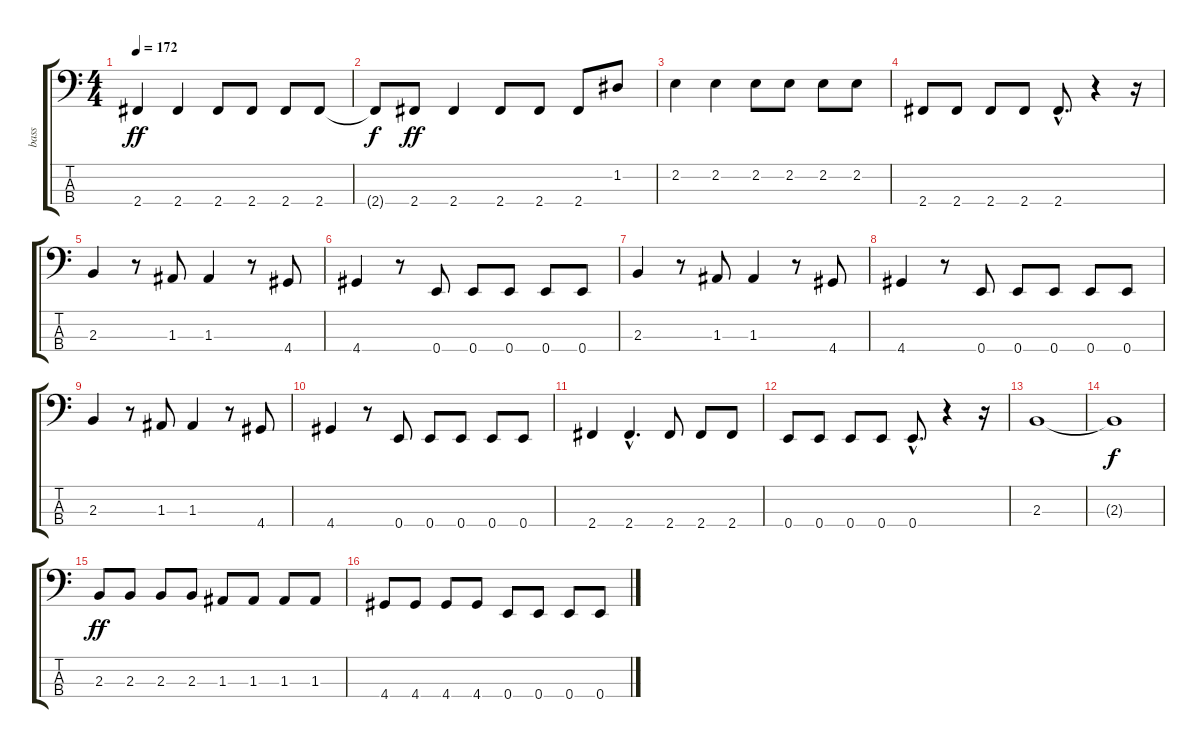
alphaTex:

\track ("bass" "bass") {instrument electricbassfinger}
\staff {score tabs}
\tuning (G2 D2 A1 E1) {hide}
\ts (4 4)
\tempo 172
\clef f4
\ks c
2.4.4{dy ff} 2.4.4 2.4.8 2.4.8 2.4.8 2.4.8 |
2.4{t}.8{dy f} 2.4.8{dy ff} 2.4.4 2.4.8 2.4.8 2.4.8 1.2.8 |
2.2.4 2.2.4 2.2.8 2.2.8 2.2.8 2.2.8 |
2.4.8 2.4.8 2.4.8 2.4.8 2.4{hac}.8{d} r.4 r.16 |
2.3.4 r.8 1.3.8 1.3.4 r.8 4.4.8 |
4.4.4 r.8 0.4.8 0.4.8 0.4.8 0.4.8 0.4.8 |
2.3.4 r.8 1.3.8 1.3.4 r.8 4.4.8 |
4.4.4 r.8 0.4.8 0.4.8 0.4.8 0.4.8 0.4.8 |
2.3.4 r.8 1.3.8 1.3.4 r.8 4.4.8 |
4.4.4 r.8 0.4.8 0.4.8 0.4.8 0.4.8 0.4.8 |
2.4.4 2.4{hac}.4{d} 2.4.8 2.4.8 2.4.8 |
0.4.8 0.4.8 0.4.8 0.4.8 0.4{hac}.8{d} r.4 r.16 |
2.3.1 |
2.3{t}.1{dy f} |
2.3.8{dy ff} 2.3.8 2.3.8 2.3.8 1.3.8 1.3.8 1.3.8 1.3.8 |
4.4.8 4.4.8 4.4.8 4.4.8 0.4.8 0.4.8 0.4.8 0.4.8
